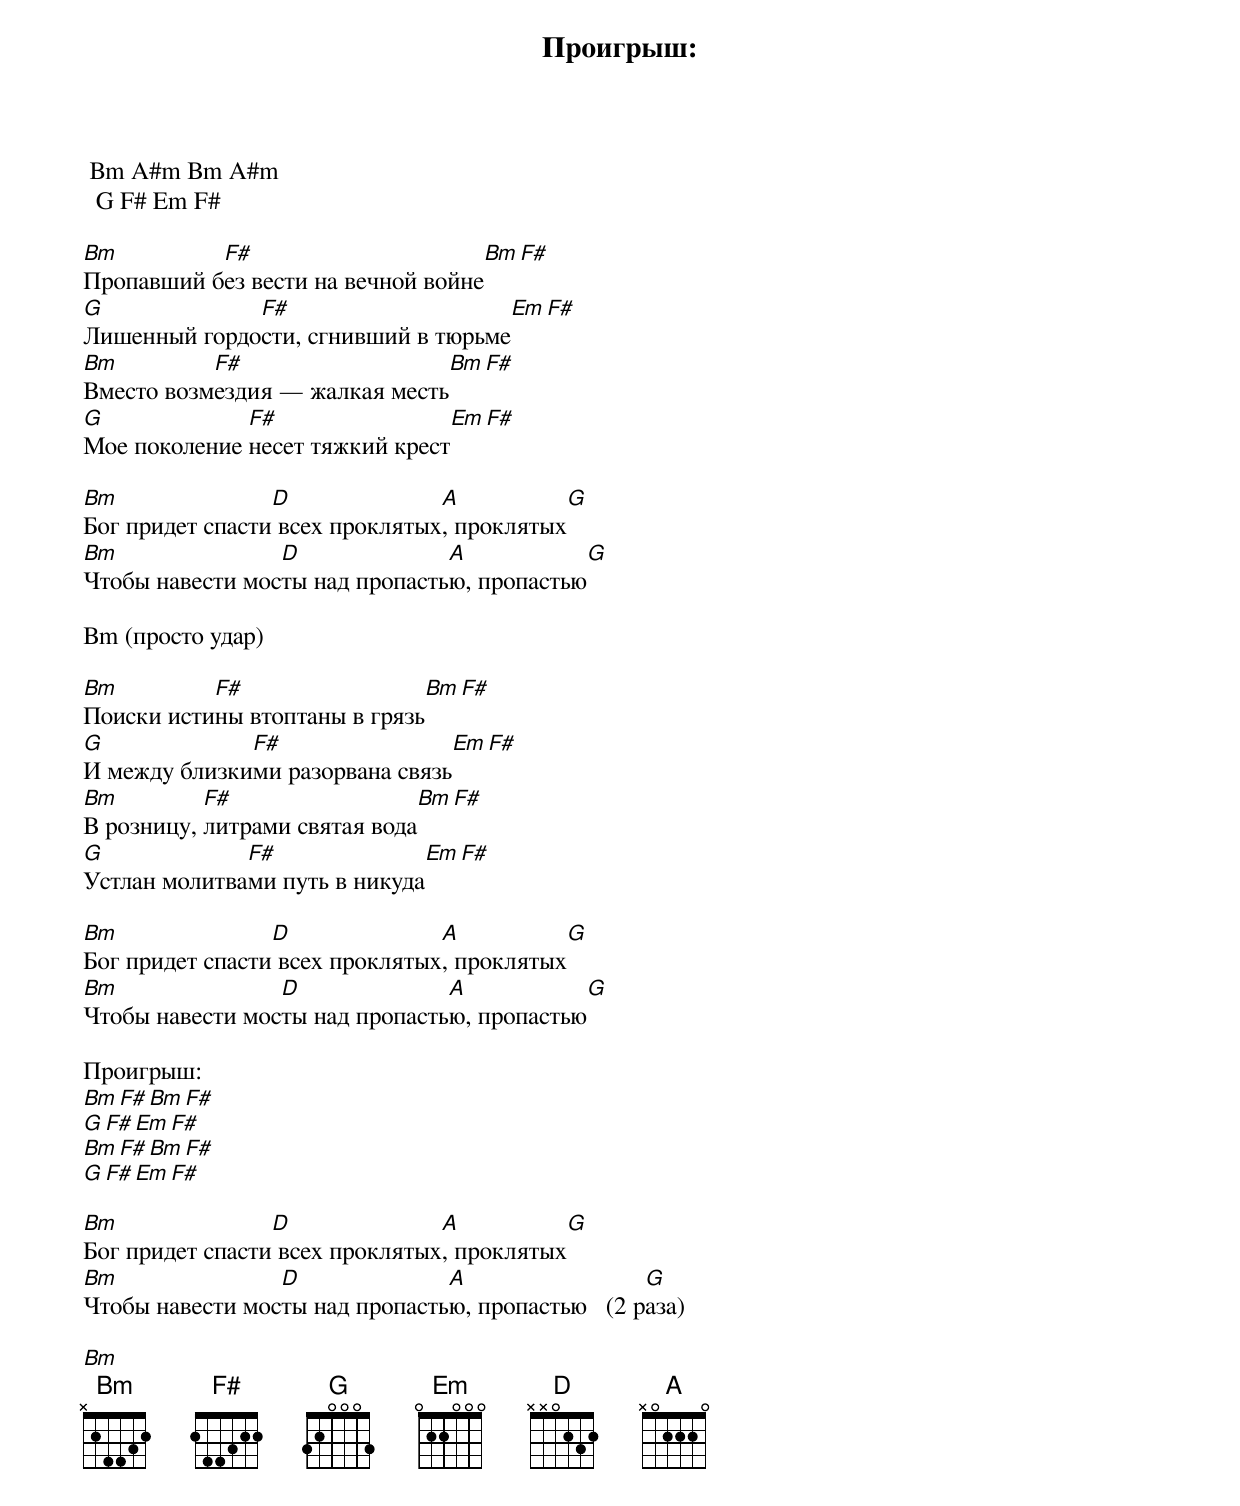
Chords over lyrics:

Проигрыш:
 Bm A#m Bm A#m
  G F# Em F#

Bm         F#                       Bm        F#
Пропавший без вести на вечной войне
G             F#                      Em        F#
Лишенный гордости, сгнивший в тюрьме
Bm         F#                       Bm        F#
Вместо возмездия — жалкая месть
G             F#                      Em        F#
Мое поколение несет тяжкий крест

Bm               D              A                  G
Бог придет спасти всех проклятых, проклятых
Bm               D              A                  G
Чтобы навести мосты над пропастью, пропастью

Bm (просто удар)

Bm         F#                       Bm        F#
Поиски истины втоптаны в грязь
G             F#                      Em        F#
И между близкими разорвана связь
Bm         F#                       Bm        F#
В розницу, литрами святая вода
G             F#                      Em        F#
Устлан молитвами путь в никуда

Bm               D              A                  G
Бог придет спасти всех проклятых, проклятых
Bm               D              A                  G
Чтобы навести мосты над пропастью, пропастью

Проигрыш:
Bm F# Bm F#
G    F# Em F#
Bm F# Bm F#
G    F# Em F#

Bm               D              A                  G
Бог придет спасти всех проклятых, проклятых
Bm               D              A                  G
Чтобы навести мосты над пропастью, пропастью   (2 раза)

Bm
